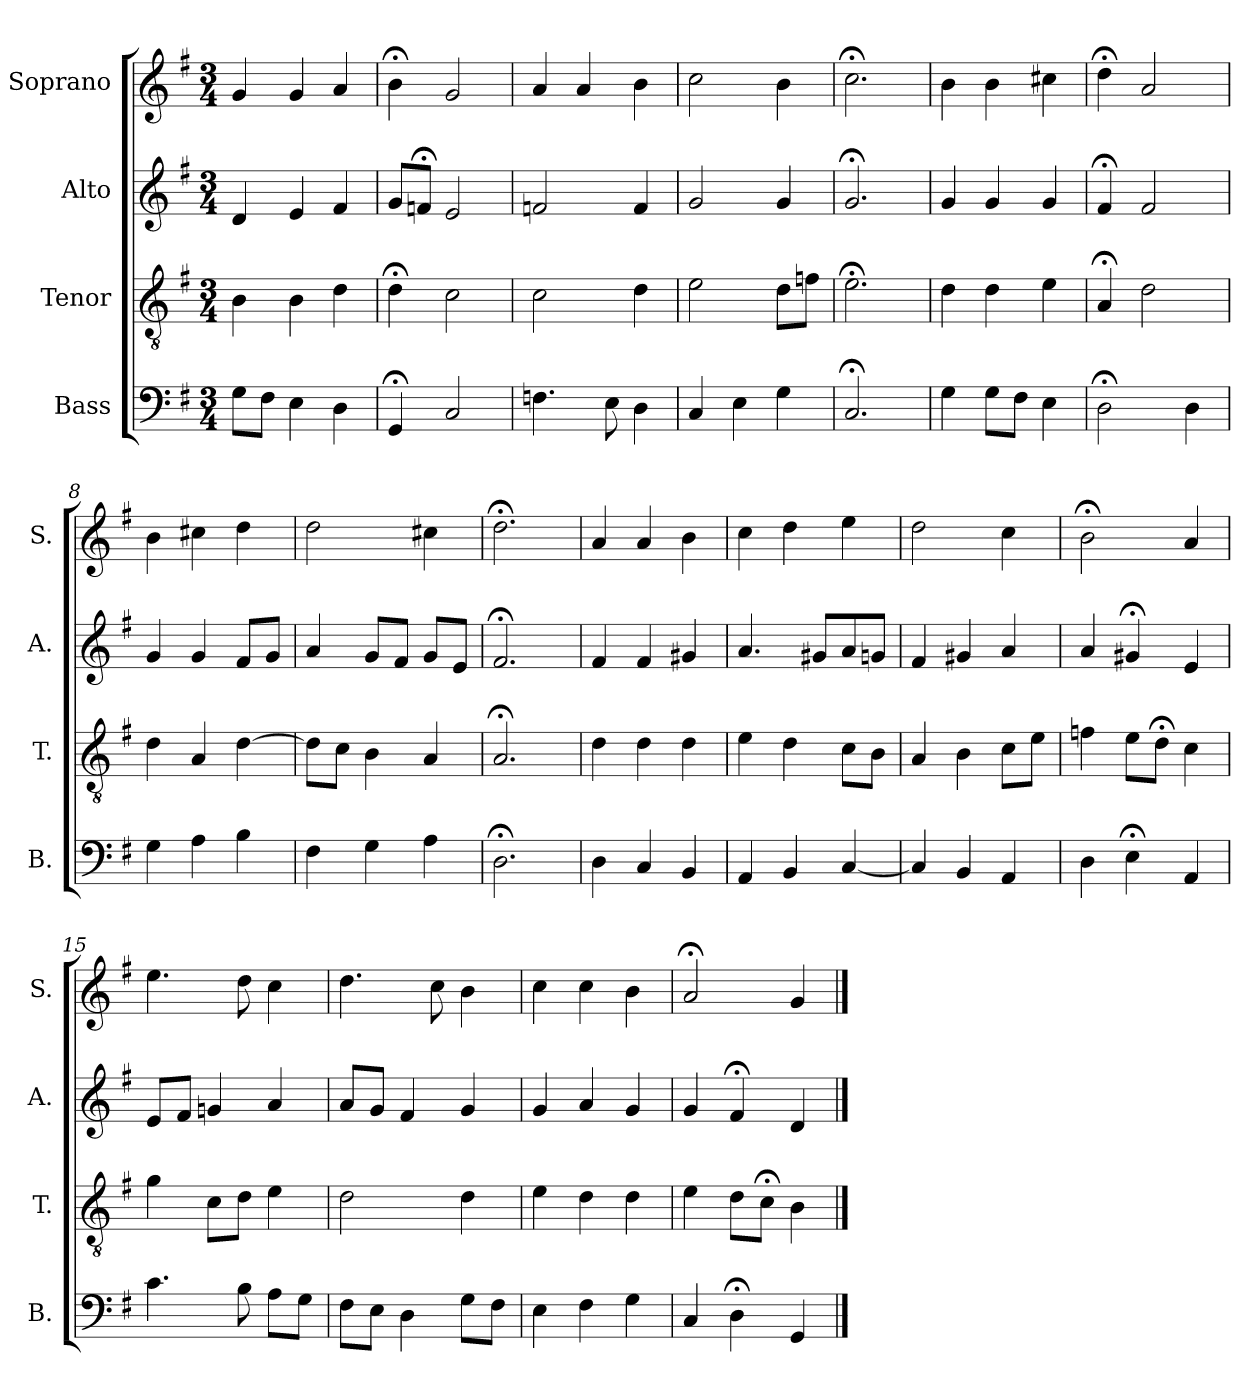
**kern	**kern	**kern	**kern
*part4	*part3	*part2	*part1
*staff4	*staff3	*staff2	*staff1
*I"Bass	*I"Tenor	*I"Alto	*I"Soprano
*I'B.	*I'T.	*I'A.	*I'S.
*clefF4	*clefGv2	*clefG2	*clefG2
*	*ITrd7c12	*	*
*k[f#]	*k[f#]	*k[f#]	*k[f#]
*G:	*G:	*G:	*G:
*M3/4	*M3/4	*M3/4	*M3/4
=1	=1	=1	=1
8G\L	4BB\	4d/	4g/
8F#\J	.	.	.
4E\	4BB\	4e/	4g/
4D\	4D\	4f#/	4a/
=2	=2	=2	=2
4GG;</	4D;<\	8g/L	4b;<\
.	.	8fn;</J	.
2C/	2C\	2e/	2g/
=3	=3	=3	=3
4.Fn\	2C\	2fn/	4a/
.	.	.	4a/
8E\	.	.	.
4D\	4D\	4f/	4b\
=4	=4	=4	=4
4C/	2E\	2g/	2cc\
4E\	.	.	.
4G\	8D\L	4g/	4b\
.	8Fn\J	.	.
=5	=5	=5	=5
2.C;</	2.E;<\	2.g;</	2.cc;<\
=6	=6	=6	=6
4G\	4D\	4g/	4b\
8G\L	4D\	4g/	4b\
8F#\J	.	.	.
4E\	4E\	4g/	4cc#X\
=7	=7	=7	=7
2D;<\	4AA;</	4f#;</	4dd;<\
.	2D\	2f#/	2a/
4D\	.	.	.
!!LO:LB:g=z
=8	=8	=8	=8
4G\	4D\	4g/	4b\
4A\	4AA/	4g/	4cc#X\
4B\	[4D\	8f#/L	4dd\
.	.	8g/J	.
=9	=9	=9	=9
4F#\	8D\L]	4a/	2dd\
.	8C\J	.	.
4G\	4BB\	8g/L	.
.	.	8f#/J	.
4A\	4AA/	8g/L	4cc#X\
.	.	8e/J	.
=10	=10	=10	=10
2.D;<\	2.AA;</	2.f#;</	2.dd;<\
=11	=11	=11	=11
4D\	4D\	4f#/	4a/
4C/	4D\	4f#/	4a/
4BB/	4D\	4g#X/	4b\
=12	=12	=12	=12
4AA/	4E\	4.a/	4cc\
4BB/	4D\	.	4dd\
.	.	8g#X/L	.
[4C/	8C\L	8a/	4ee\
.	8BB\J	8gn/J	.
=13	=13	=13	=13
4C/]	4AA/	4f#/	2dd\
4BB/	4BB\	4g#X/	.
4AA/	8C\L	4a/	4cc\
.	8E\J	.	.
!!LO:PB:g=z
=14	=14	=14	=14
4D\	4Fn\	4a/	2b;<\
4E;<\	8E\L	4g#X;</	.
.	8D;<\J	.	.
4AA/	4C\	4e/	4a/
=15	=15	=15	=15
4.c\	4G\	8e/L	4.ee\
.	.	8f#/J	.
.	8C\L	4gn/	.
8B\	8D\J	.	8dd\
8A\L	4E\	4a/	4cc\
8G\J	.	.	.
=16	=16	=16	=16
8F#\L	2D\	8a/L	4.dd\
8E\J	.	8g/J	.
4D\	.	4f#/	.
.	.	.	8cc\
8G\L	4D\	4g/	4b\
8F#\J	.	.	.
=17	=17	=17	=17
4E\	4E\	4g/	4cc\
4F#\	4D\	4a/	4cc\
4G\	4D\	4g/	4b\
=18	=18	=18	=18
4C/	4E\	4g/	2a;</
4D;<\	8D\L	4f#;</	.
.	8C;<\J	.	.
4GG/	4BB\	4d/	4g/
==	==	==	==
*-	*-	*-	*-
